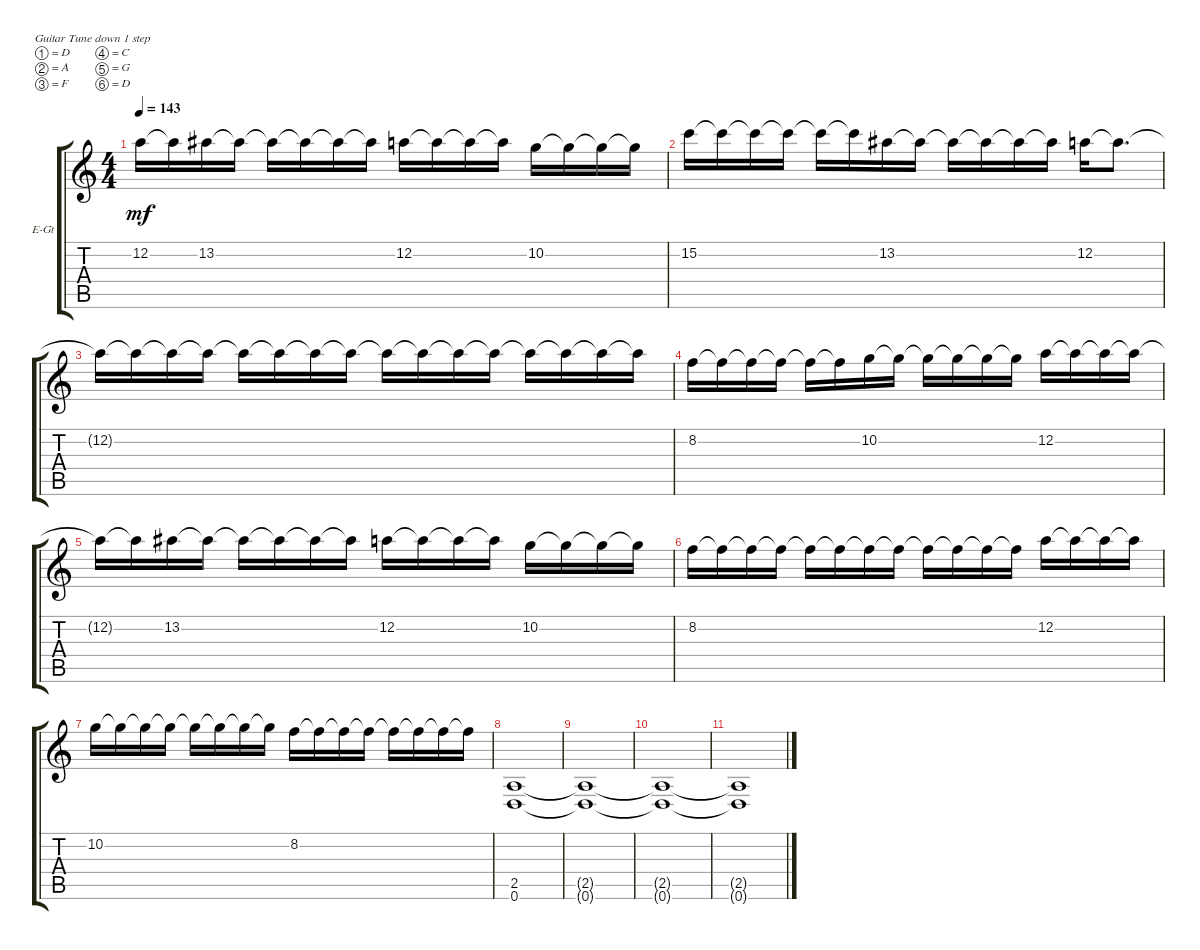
\defaultSystemsLayout 4
\bracketExtendMode groupsimilarinstruments
\firstSystemTrackNameOrientation horizontal
\otherSystemsTrackNameOrientation horizontal
\track ("Electric Guitar" "E-Gt") {instrument distortionguitar}
\staff {score tabs}
\tuning (D4 A3 F3 C3 G2 D2)
\ts (4 4)
\tempo 143
\clef g2
\ks c
12.2{t}.16{dy mf} 12.2{t}.16 13.2.16 13.2{t}.16 13.2{t}.16 13.2{t}.16 13.2{t}.16 13.2{t}.16 12.2.16 12.2{t}.16 12.2{t}.16 12.2{t}.16 10.2.16 10.2{t}.16 10.2{t}.16 10.2{t}.16 |
15.2.16 15.2{t}.16 15.2{t}.16 15.2{t}.16 15.2{t}.16 15.2{t}.16 13.2.16 13.2{t}.16 13.2{t}.16 13.2{t}.16 13.2{t}.16 13.2{t}.16 12.2.16 12.2{t}.8{d} |
12.2{t}.16 12.2{t}.16 12.2{t}.16 12.2{t}.16 12.2{t}.16 12.2{t}.16 12.2{t}.16 12.2{t}.16 12.2{t}.16 12.2{t}.16 12.2{t}.16 12.2{t}.16 12.2{t}.16 12.2{t}.16 12.2{t}.16 12.2{t}.16 |
8.2.16 8.2{t}.16 8.2{t}.16 8.2{t}.16 8.2{t}.16 8.2{t}.16 10.2.16 10.2{t}.16 10.2{t}.16 10.2{t}.16 10.2{t}.16 10.2{t}.16 12.2.16 12.2{t}.16 12.2{t}.16 12.2{t}.16 |
12.2{t}.16 12.2{t}.16 13.2.16 13.2{t}.16 13.2{t}.16 13.2{t}.16 13.2{t}.16 13.2{t}.16 12.2.16 12.2{t}.16 12.2{t}.16 12.2{t}.16 10.2.16 10.2{t}.16 10.2{t}.16 10.2{t}.16 |
8.2.16 8.2{t}.16 8.2{t}.16 8.2{t}.16 8.2{t}.16 8.2{t}.16 8.2{t}.16 8.2{t}.16 8.2{t}.16 8.2{t}.16 8.2{t}.16 8.2{t}.16 12.2.16 12.2{t}.16 12.2{t}.16 12.2{t}.16 |
10.2.16 10.2{t}.16 10.2{t}.16 10.2{t}.16 10.2{t}.16 10.2{t}.16 10.2{t}.16 10.2{t}.16 8.2.16 8.2{t}.16 8.2{t}.16 8.2{t}.16 8.2{t}.16 8.2{t}.16 8.2{t}.16 8.2{t}.16 |
(0.6 2.5).1 |
(2.5{t} 0.6{t}).1 |
(0.6{t} 2.5{t}).1 |
(2.5{t} 0.6{t}).1
